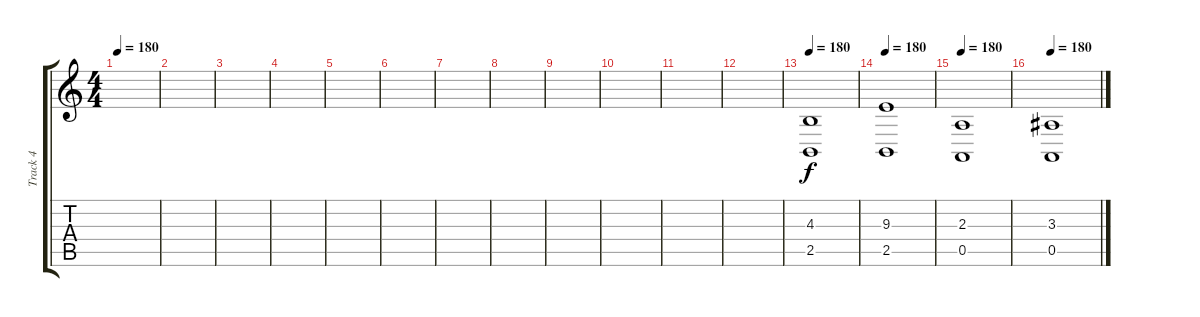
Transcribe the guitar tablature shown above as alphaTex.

\track ("Track 4" "Track 4") {instrument choiraahs}
\staff {score tabs}
\tuning (E4 B3 G3 D3 A2 E2) {hide}
\ts (4 4)
\tempo 180
\clef g2
\ks c
|
|
|
|
|
|
|
|
|
|
|
|
\tempo 180
(4.3 2.5).1 |
\tempo 180
(9.3 2.5).1 |
\tempo 180
(2.3 0.5).1 |
\tempo 180
(3.3 0.5).1
